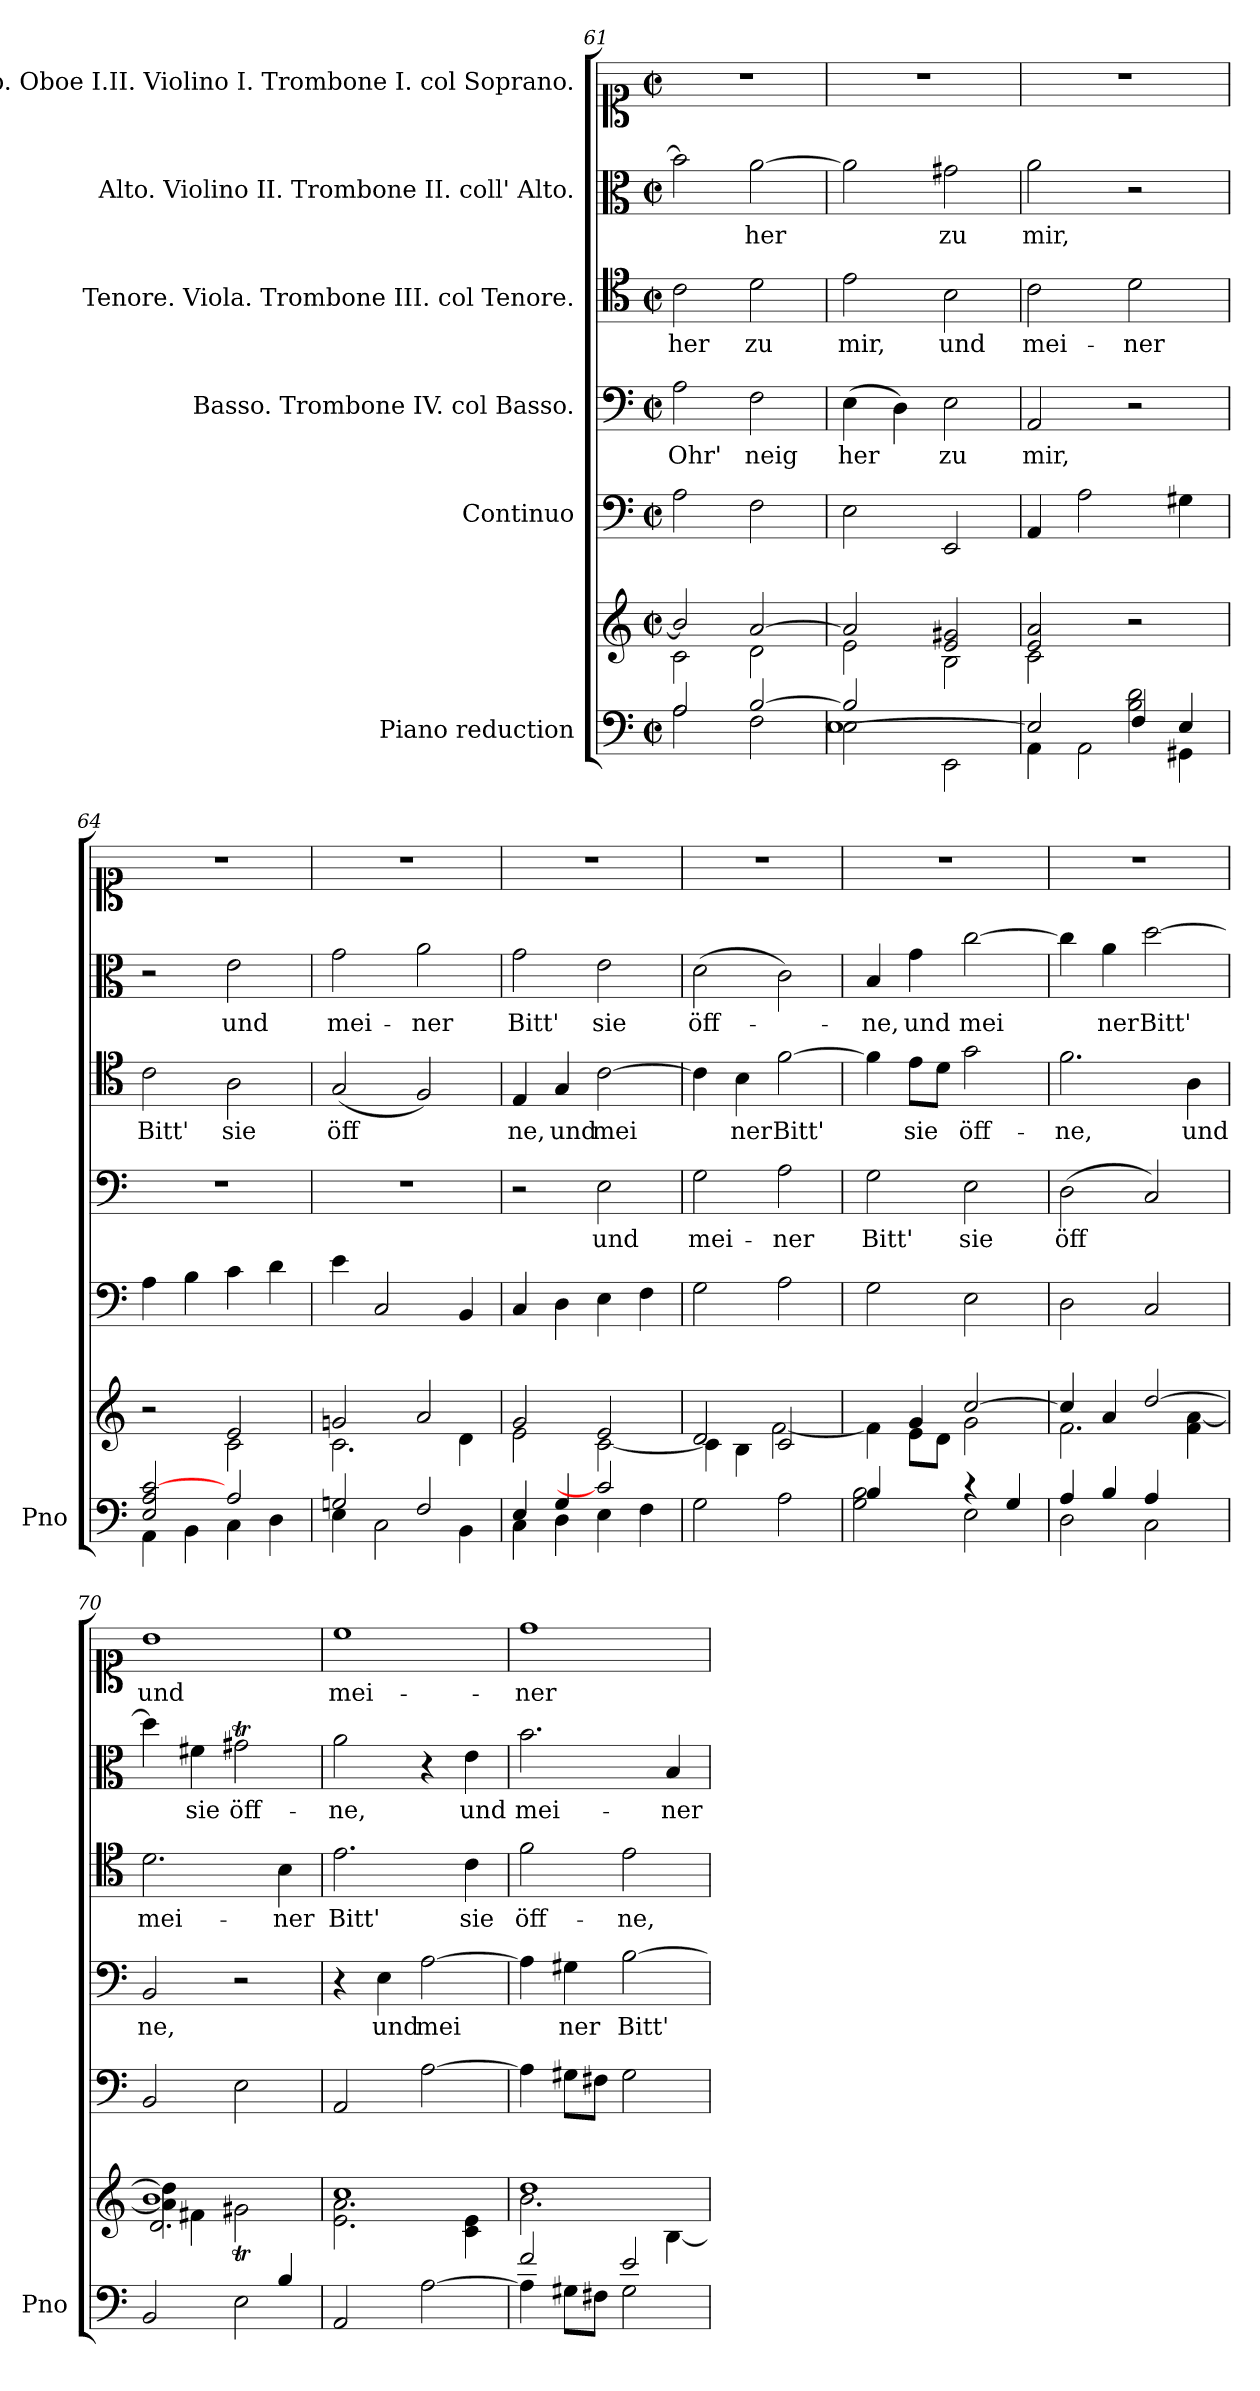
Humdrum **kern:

**kern	**kern	**kern	**kern	**text	**kern	**text	**kern	**text	**kern	**text
*part6	*part6	*part5	*part4	*part4	*part3	*part3	*part2	*part2	*part1	*part1
*staff7	*staff6	*staff5	*staff4	*staff4	*staff3	*staff3	*staff2	*staff2	*staff1	*staff1
*I"Piano reduction	*	*I"Continuo	*I"Basso. Trombone IV. col Basso.	*	*I"Tenore. Viola. Trombone III. col Tenore.	*	*I"Alto. Violino II. Trombone II. coll' Alto.	*	*I"Soprano. Oboe I.II. Violino I. Trombone I. col Soprano.	*
*I'Pno	*	*	*	*	*	*	*	*	*	*
*clefF4	*clefG2	*clefF4	*clefF4	*	*clefC4	*	*clefC3	*	*clefC1	*
*k[]	*k[]	*k[]	*k[]	*	*k[]	*	*k[]	*	*k[]	*
*M2/2	*M2/2	*M2/2	*M2/2	*	*M2/2	*	*M2/2	*	*M2/2	*
*met(c|)	*met(c|)	*met(c|)	*met(c|)	*	*met(c|)	*	*met(c|)	*	*met(c|)	*
=61	=61	=61	=61	=61	=61	=61	=61	=61	=61	=61
*^	*^	*	*	*	*	*	*	*	*	*
!	!	!	!	!	!	!LO:LY:b	!	!LO:LY:b	!	!	!	!
2A/	2A\	2b/]	2c\	2A\	2A\	Ohr'	2c\	her	2b\]	.	1r	.
!	!	!	!	!	!	!LO:LY:b	!	!LO:LY:b	!	!LO:LY:b	!	!
[2B/	2F\	[2a/	2d\	2F\	2F\	neig	2d\	zu	[2a\	her	.	.
=62	=62	=62	=62	=62	=62	=62	=62	=62	=62	=62	=62	=62
*	*^	*	*	*	*	*	*	*	*	*	*	*
!	!	!	!	!	!	!	!LO:LY:b	!	!LO:LY:b	!	!	!	!
2B/]	2E\	[1E	2a/]	2e\	2E\	(4E\	her	2e\	mir,	2a\]	.	1r	.
.	.	.	.	.	.	4D\)	.	.	.	.	.	.	.
!	!	!	!	!	!	!	!LO:LY:b	!	!LO:LY:b	!	!LO:LY:b	!	!
2ryy	2EE\	.	2e/ 2g#X/	2B\	2EE/	2E\	zu	2B\	und	2g#X\	zu	.	.
=63	=63	=63	=63	=63	=63	=63	=63	=63	=63	=63	=63	=63	=63
!	!	!	!	!	!	!	!LO:LY:b	!	!LO:LY:b	!	!LO:LY:b	!	!
2ryy	2E/]	4AA\	2e/ 2a/	2c\	4AA/	2AA/	mir,	2c\	mei-	2a\	mir,	1r	.
.	.	2AA\	.	.	2A\	.	.	.	.	.	.	.	.
!	!	!	!	!	!	!	!	!	!LO:LY:b	!	!	!	!
2B\ 2d\	4F/	.	2r	2ryy	.	2r	.	2d\	ner	2r	.	.	.
.	4E/	4GG#X\	.	.	4G#X\	.	.	.	.	.	.	.	.
=64	=64	=64	=64	=64	=64	=64	=64	=64	=64	=64	=64	=64	=64
!	!	!	!	!	!	!	!	!	!LO:LY:b	!	!	!	!
*	*v	*v	*	*	*	*	*	*	*	*	*	*	*
2E/ 2A/ [2c/	4AA\	2r	2ryy	4A\	1r	.	2c\	Bitt'	2r	.	1r	.
.	4BB\	.	.	4B\	.	.	.	.	.	.	.	.
!	!	!	!	!	!	!	!	!LO:LY:b	!	!LO:LY:b	!	!
2A/	4C\	2e/	2c\	4c\	.	.	2A\	sie	2e\	und	.	.
.	4D\	.	.	4d\	.	.	.	.	.	.	.	.
=65	=65	=65	=65	=65	=65	=65	=65	=65	=65	=65	=65	=65
!	!	!	!	!	!	!	!	!LO:LY:b	!	!LO:LY:b	!	!
2Gn/	4E\	2gn/	2.c\	4e\	1r	.	(2G/	öff	2g\	mei-	1r	.
.	2C\	.	.	2C/	.	.	.	.	.	.	.	.
!	!	!	!	!	!	!	!	!	!	!LO:LY:b	!	!
2F/	.	2a/	.	.	.	.	2F/)	.	2a\	ner	.	.
.	4BB\	.	4d\	4BB/	.	.	.	.	.	.	.	.
=66	=66	=66	=66	=66	=66	=66	=66	=66	=66	=66	=66	=66
!	!	!	!	!	!	!	!	!LO:LY:b	!	!LO:LY:b	!	!
4E/	4C\	2g/	2e\	4C/	2r	.	4E/	ne,	2g\	Bitt'	1r	.
!	!	!	!	!	!	!	!	!LO:LY:b	!	!	!	!
4G/	4D\	.	.	4D\	.	.	4G/	und	.	.	.	.
!	!	!	!	!	!	!LO:LY:b	!	!LO:LY:b	!	!LO:LY:b	!	!
2c/]	4E\	2e/	[2c\	4E\	2E\	und	[2c\	mei	2e\	sie	.	.
.	4F\	.	.	4F\	.	.	.	.	.	.	.	.
=67	=67	=67	=67	=67	=67	=67	=67	=67	=67	=67	=67	=67
!	!	!	!	!	!	!LO:LY:b	!	!	!	!LO:LY:b	!	!
*v	*v	*	*	*	*	*	*	*	*	*	*	*
2G\	2d/	4c\]	2G\	2G\	mei-	4c\]	.	(2d\	öff-	1r	.
!	!	!	!	!	!	!	!LO:LY:b	!	!	!	!
.	.	4B\	.	.	.	4B\	ner	.	.	.	.
!	!	!	!	!	!LO:LY:b	!	!LO:LY:b	!	!	!	!
2A\	2c/	[>2f\	2A\	2A\	ner	[2f\	Bitt'	2c\)	.	.	.
=68	=68	=68	=68	=68	=68	=68	=68	=68	=68	=68	=68
*^	*	*	*	*	*	*	*	*	*	*	*
!	!	!	!	!	!	!LO:LY:b	!	!LO:LY:b	!	!LO:LY:b	!	!
4B/	2G\ 2B\	4ryy	4f\]	2G\	2G\	Bitt'	4f\]	_	4B/	ne,	1r	.
!	!	!	!	!	!	!	!	!LO:LY:b	!	!LO:LY:b	!	!
4ryy	.	4g/	8e\L	.	.	.	8e\L	sie	4g\	und	.	.
.	.	.	8d\J	.	.	.	8d\J	.	.	.	.	.
!	!	!	!	!	!	!LO:LY:b	!	!LO:LY:b	!	!LO:LY:b	!	!
4r	2E\	[2cc/	2g\	2E\	2E\	sie	2g\	öff-	[2cc\	mei	.	.
4G/	.	.	.	.	.	.	.	.	.	.	.	.
!!LO:PB:g=z
=69	=69	=69	=69	=69	=69	=69	=69	=69	=69	=69	=69	=69
!	!	!	!	!	!	!LO:LY:b	!	!LO:LY:b	!	!	!	!
4A/	2D\	4cc/]	2.f\	2D\	(2D\	öff	2.f\	ne,	4cc\]	.	1r	.
!	!	!	!	!	!	!	!	!	!	!LO:LY:b	!	!
4B/	.	4a/	.	.	.	.	.	.	4a\	ner	.	.
!	!	!	!	!	!	!	!	!	!	!LO:LY:b	!	!
4A/	2C\	[2dd/	.	2C/	2C/)	.	.	.	[2dd\	Bitt'	.	.
!	!	!	!	!	!	!	!	!LO:LY:b	!	!	!	!
4ryy	.	.	4f\ [4a\	.	.	.	4A\	und	.	.	.	.
=70	=70	=70	=70	=70	=70	=70	=70	=70	=70	=70	=70	=70
*	*	*	*^	*	*	*	*	*	*	*	*	*
!	!	!	!	!	!	!	!LO:LY:b	!	!LO:LY:b	!	!	!	!LO:LY:b
2.ryy	2BB/	1b	4a\] 4dd\]	2.d/	2BB/	2BB/	ne,	2.d\	mei-	4dd\]	.	1b	und
!	!	!	!	!	!	!	!	!	!	!	!LO:LY:b	!	!
.	.	.	4f#X\	.	.	.	.	.	.	4f#X\	sie	.	.
!	!	!	!	!	!	!	!	!	!	!	!LO:LY:b	!	!
.	2E\	.	2g#Xt\	.	2E\	2r	.	.	.	2g#Xt\	öff-	.	.
!	!	!	!	!	!	!	!	!	!LO:LY:b	!	!	!	!
4B/	.	.	.	4ryy	.	.	.	4B\	ner	.	.	.	.
*v	*v	*	*	*	*	*	*	*	*	*	*	*	*
=71	=71	=71	=71	=71	=71	=71	=71	=71	=71	=71	=71	=71
!	!	!	!	!	!	!	!	!LO:LY:b	!	!LO:LY:b	!	!LO:LY:b
*	*	*v	*v	*	*	*	*	*	*	*	*	*
2AA/	1cc	2.e\ 2.a\	2AA/	4r	.	2.e\	Bitt'	2a\	ne,	1cc	mei--
!	!	!	!	!	!LO:LY:b	!	!	!	!	!	!
.	.	.	.	4E\	und	.	.	.	.	.	.
!	!	!	!	!	!LO:LY:b	!	!	!	!	!	!
[2A\	.	.	[2A\	[2A\	mei	.	.	4r	.	.	.
!	!	!	!	!	!	!	!LO:LY:b	!	!LO:LY:b	!	!
.	.	4c\ 4e\	.	.	.	4c\	sie	4e\	und	.	.
=72	=72	=72	=72	=72	=72	=72	=72	=72	=72	=72	=72
*^	*	*	*	*	*	*	*	*	*	*	*
!	!	!	!	!	!	!	!	!LO:LY:b	!	!LO:LY:b	!	!LO:LY:b
2f/	4A\]	1dd	2.b\	4A\]	4A\]	.	2f\	öff-	2.b\	mei-	1dd	ner
!	!	!	!	!	!	!LO:LY:b	!	!	!	!	!	!
.	8G#X\L	.	.	8G#X\L	4G#X\	ner	.	.	.	.	.	.
.	8F#X\J	.	.	8F#X\J	.	.	.	.	.	.	.	.
!	!	!	!	!	!	!LO:LY:b	!	!LO:LY:b	!	!	!	!
2e/	2G#\	.	.	2G#\	[2B\	Bitt'	2e\	ne,	.	.	.	.
!	!	!	!	!	!	!	!	!	!	!LO:LY:b	!	!
.	.	.	[>4B\	.	.	.	.	.	4B/	ner	.	.
*v	*v	*	*	*	*	*	*	*	*	*	*	*
*	*v	*v	*	*	*	*	*	*	*	*	*
=	=	=	=	=	=	=	=	=	=	=
*-	*-	*-	*-	*-	*-	*-	*-	*-	*-	*-
